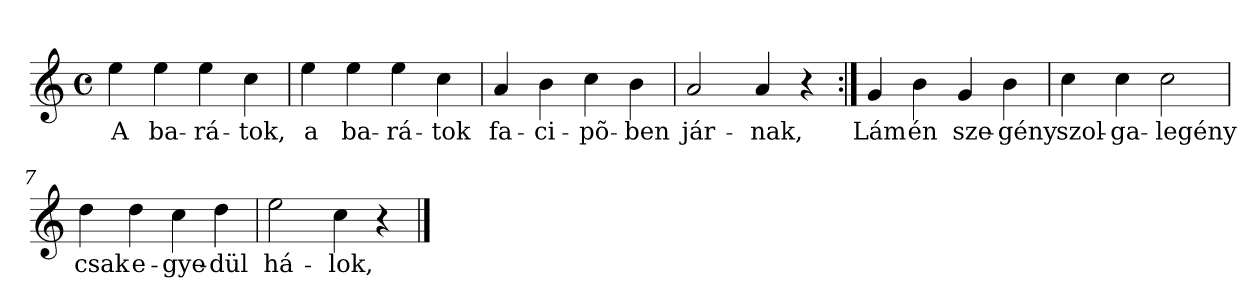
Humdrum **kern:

**kern	**text
*part1	*part1
*staff1	*staff1
*clefG2	*
*k[]	*
*C:	*
*M4/4	*
*met(c)	*
=1	=1
!	!LO:LY:b
4ee\	A
!	!LO:LY:b
4ee\	ba-
!	!LO:LY:b
4ee\	-rá-
!	!LO:LY:b
4cc\	-tok,
=2	=2
!	!LO:LY:b
4ee\	a
!	!LO:LY:b
4ee\	ba-
!	!LO:LY:b
4ee\	-rá-
!	!LO:LY:b
4cc\	-tok
=3	=3
!	!LO:LY:b
4a/	fa-
!	!LO:LY:b
4b\	-ci-
!	!LO:LY:b
4cc\	-põ-
!	!LO:LY:b
4b\	-ben
=4	=4
!	!LO:LY:b
2a/	jár-
!	!LO:LY:b
4a/	-nak,
4r	.
!!LO:LB:g=z
=5:|!	=5:|!
!	!LO:LY:b
4g/	Lám
!	!LO:LY:b
4b\	én
!	!LO:LY:b
4g/	sze-
!	!LO:LY:b
4b\	-gény
=6	=6
!	!LO:LY:b
4cc\	szol-
!	!LO:LY:b
4cc\	-ga-
!	!LO:LY:b
2cc\	-legény
=7	=7
!	!LO:LY:b
4dd\	csak
!	!LO:LY:b
4dd\	e-
!	!LO:LY:b
4cc\	-gye-
!	!LO:LY:b
4dd\	-dül
=8	=8
!	!LO:LY:b
2ee\	há-
!	!LO:LY:b
4cc\	-lok,
4r	.
==	==
*-	*-
